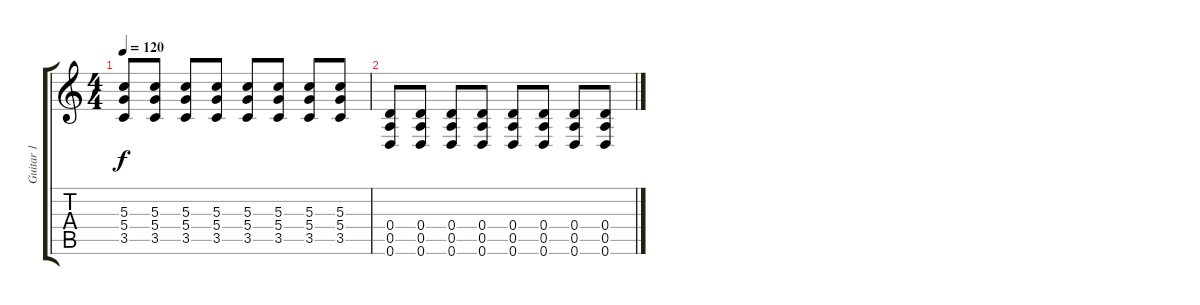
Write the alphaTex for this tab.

\track ("Guitar 1" "Guitar 1") {instrument acousticguitarsteel}
\staff {score tabs}
\tuning (E4 B3 G3 D3 A2 D2) {hide}
\ts (4 4)
\tempo 120
\clef g2
\ks c
(5.3 5.4 3.5).8{dy f} (5.3 5.4 3.5).8 (5.3 5.4 3.5).8 (5.3 5.4 3.5).8 (5.3 5.4 3.5).8 (5.3 5.4 3.5).8 (5.3 5.4 3.5).8 (5.3 5.4 3.5).8 |
(0.4 0.5 0.6).8 (0.4 0.5 0.6).8 (0.4 0.5 0.6).8 (0.4 0.5 0.6).8 (0.4 0.5 0.6).8 (0.4 0.5 0.6).8 (0.4 0.5 0.6).8 (0.4 0.5 0.6).8
